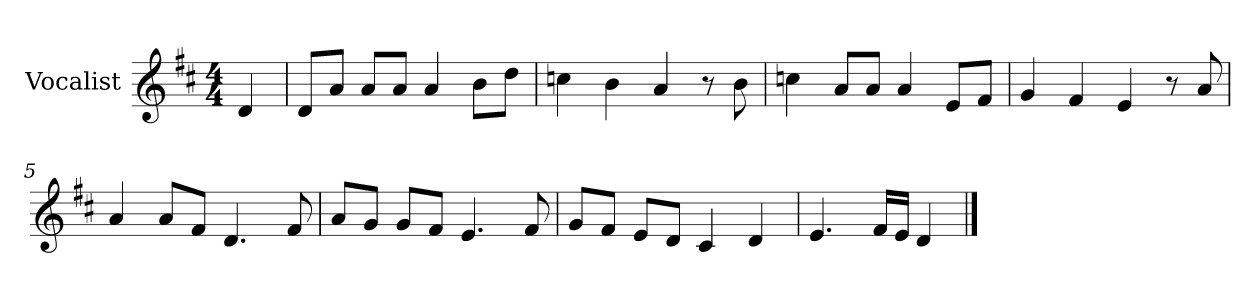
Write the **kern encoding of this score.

**kern
*part1
*staff1
*I"Vocalist
*k[f#c#]
*D:
*M4/4
=
4d
=1
8dL
8aJ
8aL
8aJ
4a
8bL
8ddJ
=2
4ccn
4b
4a
8r
8b
=3
4ccn
8aL
8aJ
4a
8eL
8f#J
=4
4g
4f#
4e
8r
8a
=5
4a
8aL
8f#J
4.d
8f#
=6
8aL
8gJ
8gL
8f#J
4.e
8f#
=7
8gL
8f#J
8eL
8dJ
4c#
4d
=8
4.e
16f#LL
16eJJ
4d
==
*-
